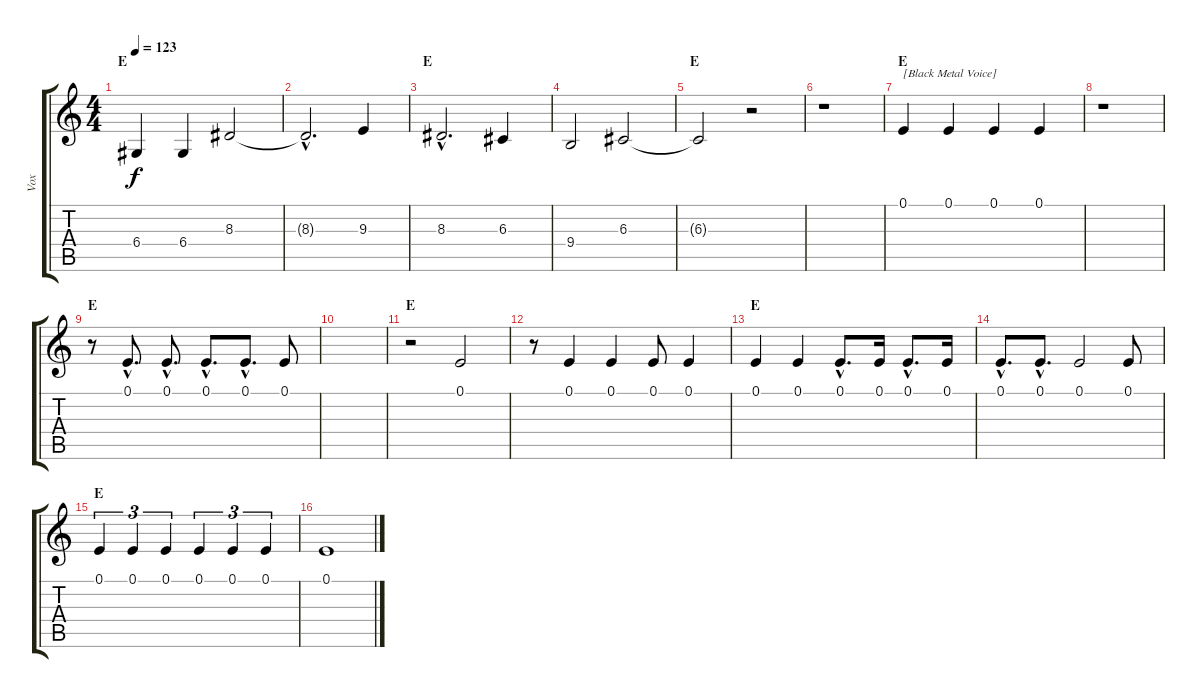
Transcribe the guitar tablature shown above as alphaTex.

\track ("Vox" "Vox") {instrument oboe}
\staff {score tabs}
\tuning (E4 B3 G3 D3 A2 E2) {hide}
\ts (4 4)
\section ("" "E")
\tempo 123
\clef g2
\ks c
6.4.4{dy f} 6.4.4 8.3.2 |
8.3{hac t}.2{d} 9.3.4 |
\section ("" "E")
8.3{hac}.2{d} 6.3.4 |
9.4.2 6.3.2 |
\section ("" "E")
6.3{t}.2 r.2 |
r.1 |
\section ("" "E")
0.1.4{txt "[Black Metal Voice]" instrument gunshot} 0.1.4 0.1.4 0.1.4 |
r.1 |
\section ("" "E")
r.8 0.1{hac}.8{d instrument gunshot} 0.1{hac}.8{d} 0.1{hac}.8{d} 0.1{hac}.8{d} 0.1.8 |
|
\section ("" "E")
r.2 0.1.2{instrument gunshot} |
r.8 0.1.4{instrument gunshot} 0.1.4 0.1.8 0.1.4 |
\section ("" "E")
0.1.4{instrument gunshot} 0.1.4 0.1{hac}.8{d} 0.1.16 0.1{hac}.8{d} 0.1.16 |
0.1{hac}.8{d instrument gunshot} 0.1{hac}.8{d} 0.1.2 0.1.8 |
\section ("" "E")
0.1.4{tu (3 2) instrument gunshot} 0.1.4{tu (3 2)} 0.1.4{tu (3 2)} 0.1.4{tu (3 2)} 0.1.4{tu (3 2)} 0.1.4{tu (3 2)} |
0.1.1{instrument gunshot}
